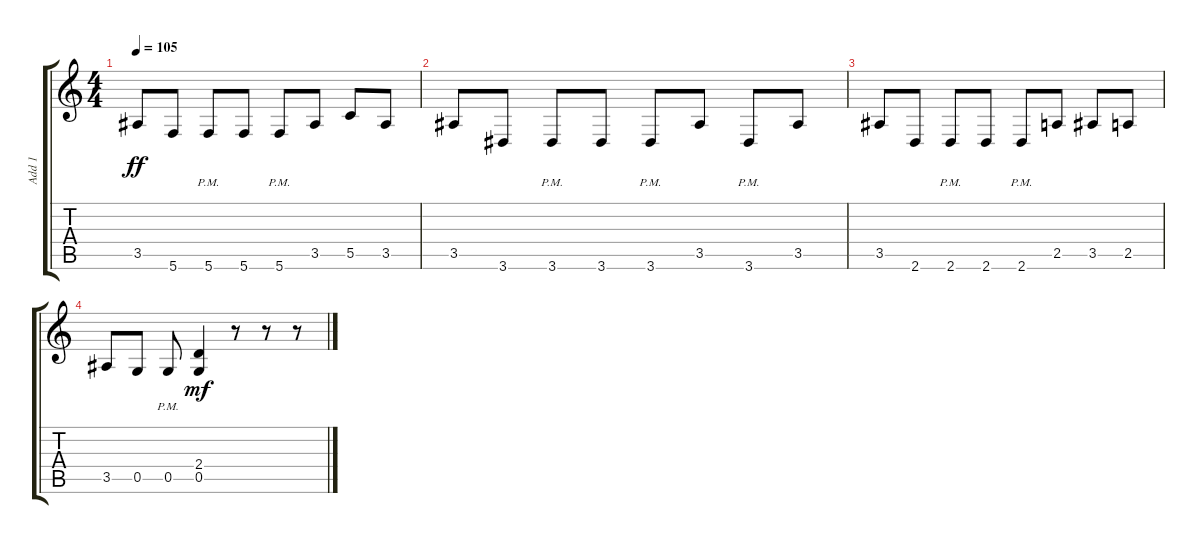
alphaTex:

\track ("Add 1" "Add 1") {instrument distortionguitar}
\staff {score tabs}
\tuning (D4 A3 F3 C3 G2 C2) {hide}
\ts (4 4)
\tempo 105
\clef g2
\ks c
3.5.8{dy ff} 5.6.8 5.6{pm}.8 5.6.8 5.6{pm}.8 3.5.8 5.5.8 3.5.8 |
3.5.8 3.6.8 3.6{pm}.8 3.6.8 3.6{pm}.8 3.5.8 3.6{pm}.8 3.5.8 |
3.5.8 2.6.8 2.6{pm}.8 2.6.8 2.6{pm}.8 2.5.8 3.5.8 2.5.8 |
3.5.8 0.5.8 0.5{pm}.8 (2.4 0.5).4{dy mf} r.8 r.8 r.8
